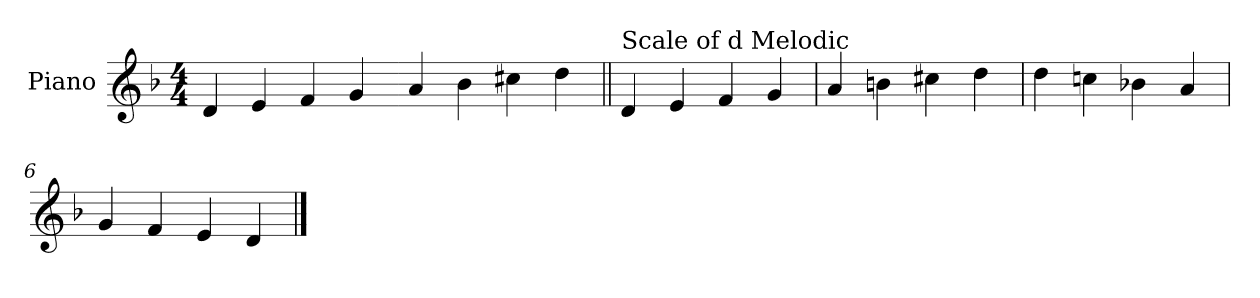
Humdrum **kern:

**kern
*part1
*staff1
*I"Piano
*I'Pno.
*clefG2
*k[b-]
*M4/4
*MM80
=1
4d/
4e/
4f/
4g/
=2-
4a/
4b-\
4cc#X\
4dd\
!!LO:LB:g=z
=3||
!LO:TX:a:t=Scale of d Melodic
4d/
4e/
4f/
4g/
=4`
4a/
4bn\
4cc#X\
4dd\
=5
4dd\
4ccn\
4b-X\
4a/
=6`
4g/
4f/
4e/
4d/
==
*-
